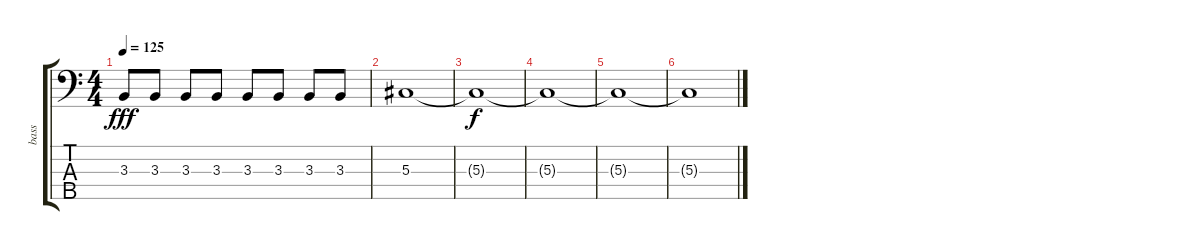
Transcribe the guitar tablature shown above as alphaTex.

\track ("bass" "bass") {instrument electricbassfinger}
\staff {score tabs}
\tuning (Gb2 Db2 Ab1 Eb1 Bb0) {hide}
\ts (4 4)
\tempo 125
\clef f4
\ks c
3.3.8{dy fff} 3.3.8 3.3.8 3.3.8 3.3.8 3.3.8 3.3.8 3.3.8 |
5.3.1 |
5.3{t}.1{dy f} |
5.3{t}.1{volume 0} |
5.3{t}.1 |
5.3{t}.1
